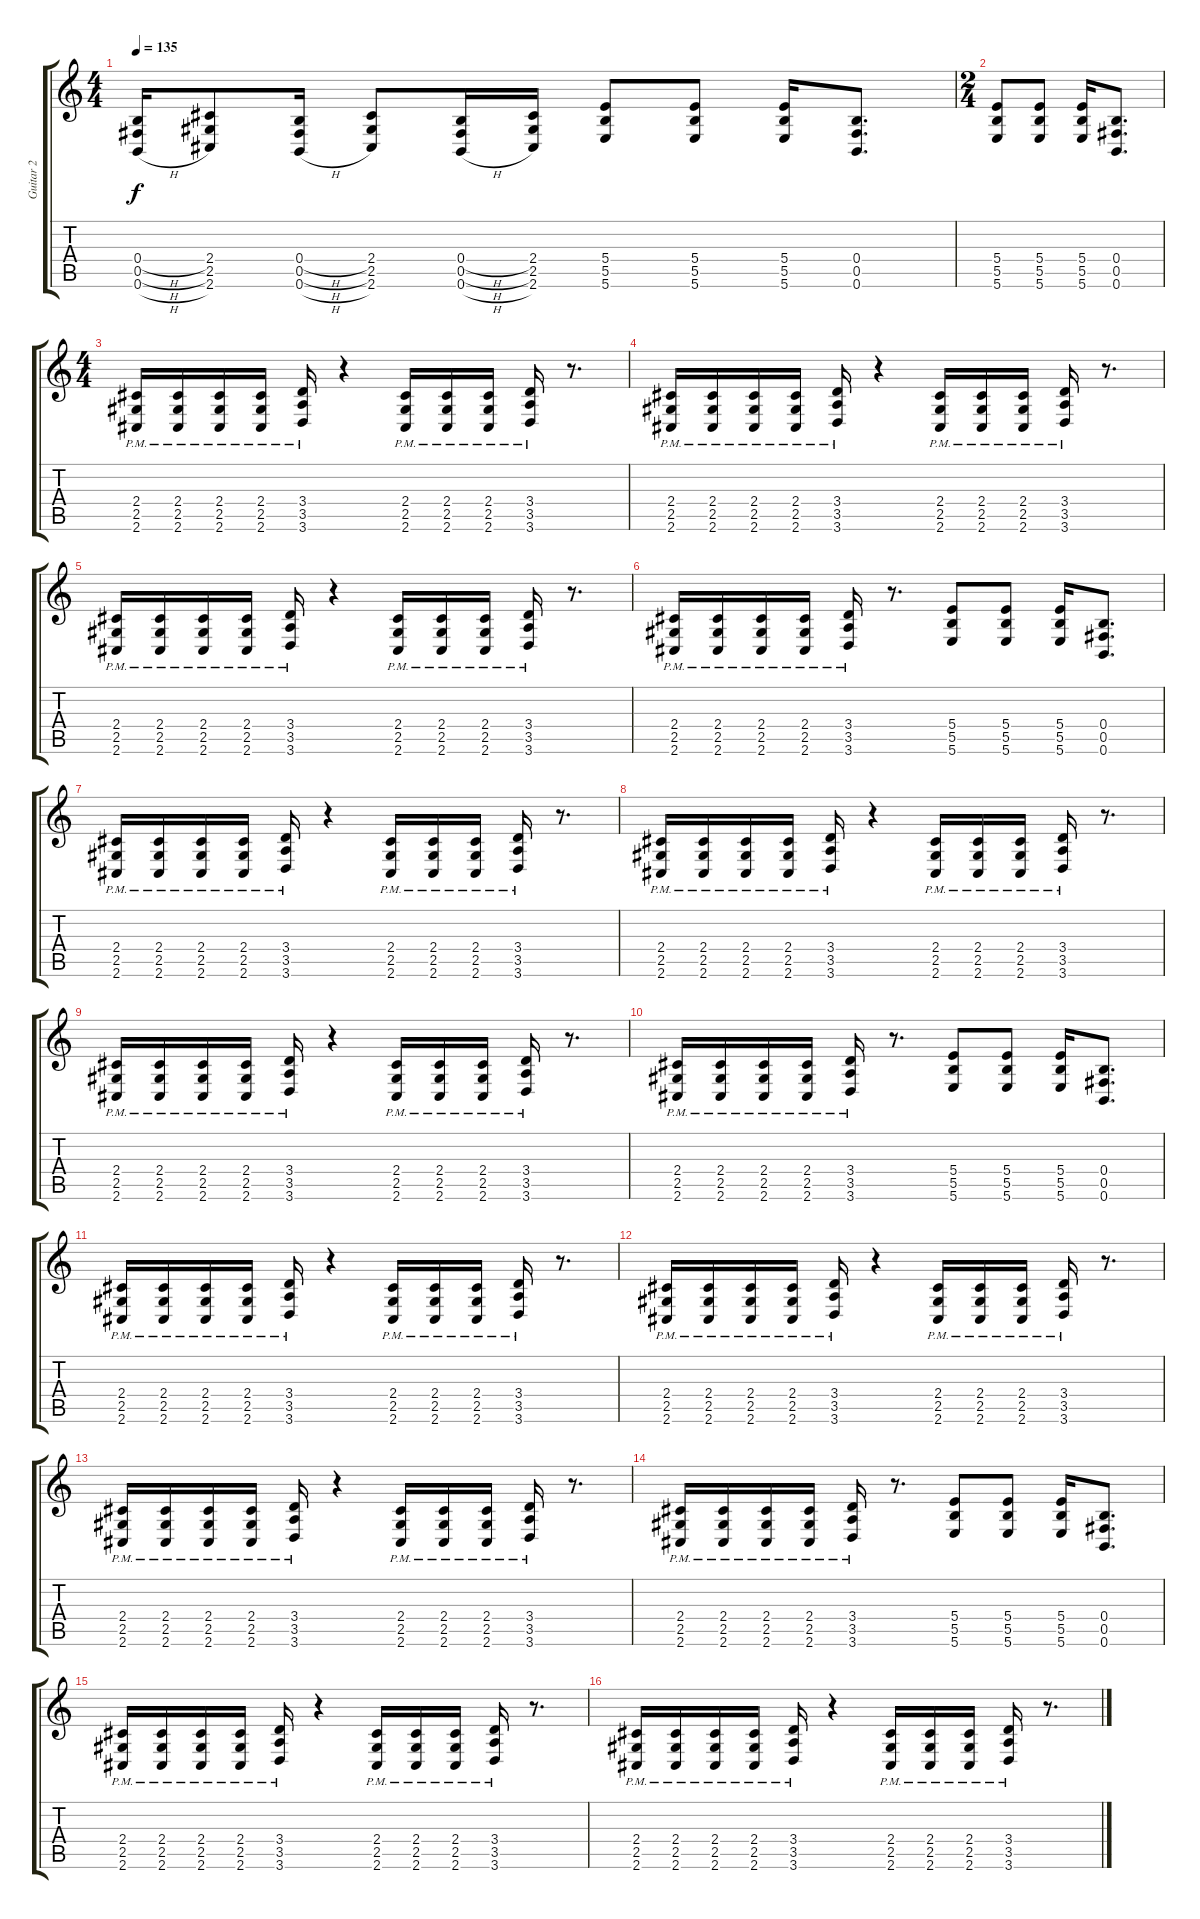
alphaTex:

\track ("Guitar 2" "Guitar 2") {instrument overdrivenguitar}
\staff {score tabs}
\tuning (Db4 Ab3 E3 B2 Gb2 B1) {hide}
\ts (4 4)
\tempo 135
\clef g2
\ks c
(0.4{h} 0.5{h} 0.6{h}).16{dy f} (2.4 2.5 2.6).8 (0.4{h} 0.5{h} 0.6{h}).16 (2.4 2.5 2.6).8 (0.4{h} 0.5{h} 0.6{h}).16 (2.4 2.5 2.6).16 (5.4 5.5 5.6).8 (5.4 5.5 5.6).8 (5.4 5.5 5.6).16 (0.4 0.5 0.6).8{d} |
\ts (2 4)
(5.4 5.5 5.6).8 (5.4 5.5 5.6).8 (5.4 5.5 5.6).16 (0.4 0.5 0.6).8{d} |
\ts (4 4)
(2.4{pm} 2.5{pm} 2.6{pm}).16 (2.4{pm} 2.5{pm} 2.6{pm}).16 (2.4{pm} 2.5{pm} 2.6{pm}).16 (2.4{pm} 2.5{pm} 2.6{pm}).16 (3.4{pm} 3.5{pm} 3.6{pm}).16 r.4 (2.4{pm} 2.5{pm} 2.6{pm}).16 (2.4{pm} 2.5{pm} 2.6{pm}).16 (2.4{pm} 2.5{pm} 2.6{pm}).16 (3.4{pm} 3.5{pm} 3.6{pm}).16 r.8{d} |
(2.4{pm} 2.5{pm} 2.6{pm}).16 (2.4{pm} 2.5{pm} 2.6{pm}).16 (2.4{pm} 2.5{pm} 2.6{pm}).16 (2.4{pm} 2.5{pm} 2.6{pm}).16 (3.4{pm} 3.5{pm} 3.6{pm}).16 r.4 (2.4{pm} 2.5{pm} 2.6{pm}).16 (2.4{pm} 2.5{pm} 2.6{pm}).16 (2.4{pm} 2.5{pm} 2.6{pm}).16 (3.4{pm} 3.5{pm} 3.6{pm}).16 r.8{d} |
(2.4{pm} 2.5{pm} 2.6{pm}).16 (2.4{pm} 2.5{pm} 2.6{pm}).16 (2.4{pm} 2.5{pm} 2.6{pm}).16 (2.4{pm} 2.5{pm} 2.6{pm}).16 (3.4{pm} 3.5{pm} 3.6{pm}).16 r.4 (2.4{pm} 2.5{pm} 2.6{pm}).16 (2.4{pm} 2.5{pm} 2.6{pm}).16 (2.4{pm} 2.5{pm} 2.6{pm}).16 (3.4{pm} 3.5{pm} 3.6{pm}).16 r.8{d} |
(2.4{pm} 2.5{pm} 2.6{pm}).16 (2.4{pm} 2.5{pm} 2.6{pm}).16 (2.4{pm} 2.5{pm} 2.6{pm}).16 (2.4{pm} 2.5{pm} 2.6{pm}).16 (3.4{pm} 3.5{pm} 3.6{pm}).16 r.8{d} (5.4 5.5 5.6).8 (5.4 5.5 5.6).8 (5.4 5.5 5.6).16 (0.4 0.5 0.6).8{d} |
(2.4{pm} 2.5{pm} 2.6{pm}).16 (2.4{pm} 2.5{pm} 2.6{pm}).16 (2.4{pm} 2.5{pm} 2.6{pm}).16 (2.4{pm} 2.5{pm} 2.6{pm}).16 (3.4{pm} 3.5{pm} 3.6{pm}).16 r.4 (2.4{pm} 2.5{pm} 2.6{pm}).16 (2.4{pm} 2.5{pm} 2.6{pm}).16 (2.4{pm} 2.5{pm} 2.6{pm}).16 (3.4{pm} 3.5{pm} 3.6{pm}).16 r.8{d} |
(2.4{pm} 2.5{pm} 2.6{pm}).16 (2.4{pm} 2.5{pm} 2.6{pm}).16 (2.4{pm} 2.5{pm} 2.6{pm}).16 (2.4{pm} 2.5{pm} 2.6{pm}).16 (3.4{pm} 3.5{pm} 3.6{pm}).16 r.4 (2.4{pm} 2.5{pm} 2.6{pm}).16 (2.4{pm} 2.5{pm} 2.6{pm}).16 (2.4{pm} 2.5{pm} 2.6{pm}).16 (3.4{pm} 3.5{pm} 3.6{pm}).16 r.8{d} |
(2.4{pm} 2.5{pm} 2.6{pm}).16 (2.4{pm} 2.5{pm} 2.6{pm}).16 (2.4{pm} 2.5{pm} 2.6{pm}).16 (2.4{pm} 2.5{pm} 2.6{pm}).16 (3.4{pm} 3.5{pm} 3.6{pm}).16 r.4 (2.4{pm} 2.5{pm} 2.6{pm}).16 (2.4{pm} 2.5{pm} 2.6{pm}).16 (2.4{pm} 2.5{pm} 2.6{pm}).16 (3.4{pm} 3.5{pm} 3.6{pm}).16 r.8{d} |
(2.4{pm} 2.5{pm} 2.6{pm}).16 (2.4{pm} 2.5{pm} 2.6{pm}).16 (2.4{pm} 2.5{pm} 2.6{pm}).16 (2.4{pm} 2.5{pm} 2.6{pm}).16 (3.4{pm} 3.5{pm} 3.6{pm}).16 r.8{d} (5.4 5.5 5.6).8 (5.4 5.5 5.6).8 (5.4 5.5 5.6).16 (0.4 0.5 0.6).8{d} |
(2.4{pm} 2.5{pm} 2.6{pm}).16 (2.4{pm} 2.5{pm} 2.6{pm}).16 (2.4{pm} 2.5{pm} 2.6{pm}).16 (2.4{pm} 2.5{pm} 2.6{pm}).16 (3.4{pm} 3.5{pm} 3.6{pm}).16 r.4 (2.4{pm} 2.5{pm} 2.6{pm}).16 (2.4{pm} 2.5{pm} 2.6{pm}).16 (2.4{pm} 2.5{pm} 2.6{pm}).16 (3.4{pm} 3.5{pm} 3.6{pm}).16 r.8{d} |
(2.4{pm} 2.5{pm} 2.6{pm}).16 (2.4{pm} 2.5{pm} 2.6{pm}).16 (2.4{pm} 2.5{pm} 2.6{pm}).16 (2.4{pm} 2.5{pm} 2.6{pm}).16 (3.4{pm} 3.5{pm} 3.6{pm}).16 r.4 (2.4{pm} 2.5{pm} 2.6{pm}).16 (2.4{pm} 2.5{pm} 2.6{pm}).16 (2.4{pm} 2.5{pm} 2.6{pm}).16 (3.4{pm} 3.5{pm} 3.6{pm}).16 r.8{d} |
(2.4{pm} 2.5{pm} 2.6{pm}).16 (2.4{pm} 2.5{pm} 2.6{pm}).16 (2.4{pm} 2.5{pm} 2.6{pm}).16 (2.4{pm} 2.5{pm} 2.6{pm}).16 (3.4{pm} 3.5{pm} 3.6{pm}).16 r.4 (2.4{pm} 2.5{pm} 2.6{pm}).16 (2.4{pm} 2.5{pm} 2.6{pm}).16 (2.4{pm} 2.5{pm} 2.6{pm}).16 (3.4{pm} 3.5{pm} 3.6{pm}).16 r.8{d} |
(2.4{pm} 2.5{pm} 2.6{pm}).16 (2.4{pm} 2.5{pm} 2.6{pm}).16 (2.4{pm} 2.5{pm} 2.6{pm}).16 (2.4{pm} 2.5{pm} 2.6{pm}).16 (3.4{pm} 3.5{pm} 3.6{pm}).16 r.8{d} (5.4 5.5 5.6).8 (5.4 5.5 5.6).8 (5.4 5.5 5.6).16 (0.4 0.5 0.6).8{d} |
(2.4{pm} 2.5{pm} 2.6{pm}).16 (2.4{pm} 2.5{pm} 2.6{pm}).16 (2.4{pm} 2.5{pm} 2.6{pm}).16 (2.4{pm} 2.5{pm} 2.6{pm}).16 (3.4{pm} 3.5{pm} 3.6{pm}).16 r.4 (2.4{pm} 2.5{pm} 2.6{pm}).16 (2.4{pm} 2.5{pm} 2.6{pm}).16 (2.4{pm} 2.5{pm} 2.6{pm}).16 (3.4{pm} 3.5{pm} 3.6{pm}).16 r.8{d} |
(2.4{pm} 2.5{pm} 2.6{pm}).16 (2.4{pm} 2.5{pm} 2.6{pm}).16 (2.4{pm} 2.5{pm} 2.6{pm}).16 (2.4{pm} 2.5{pm} 2.6{pm}).16 (3.4{pm} 3.5{pm} 3.6{pm}).16 r.4 (2.4{pm} 2.5{pm} 2.6{pm}).16 (2.4{pm} 2.5{pm} 2.6{pm}).16 (2.4{pm} 2.5{pm} 2.6{pm}).16 (3.4{pm} 3.5{pm} 3.6{pm}).16 r.8{d}
